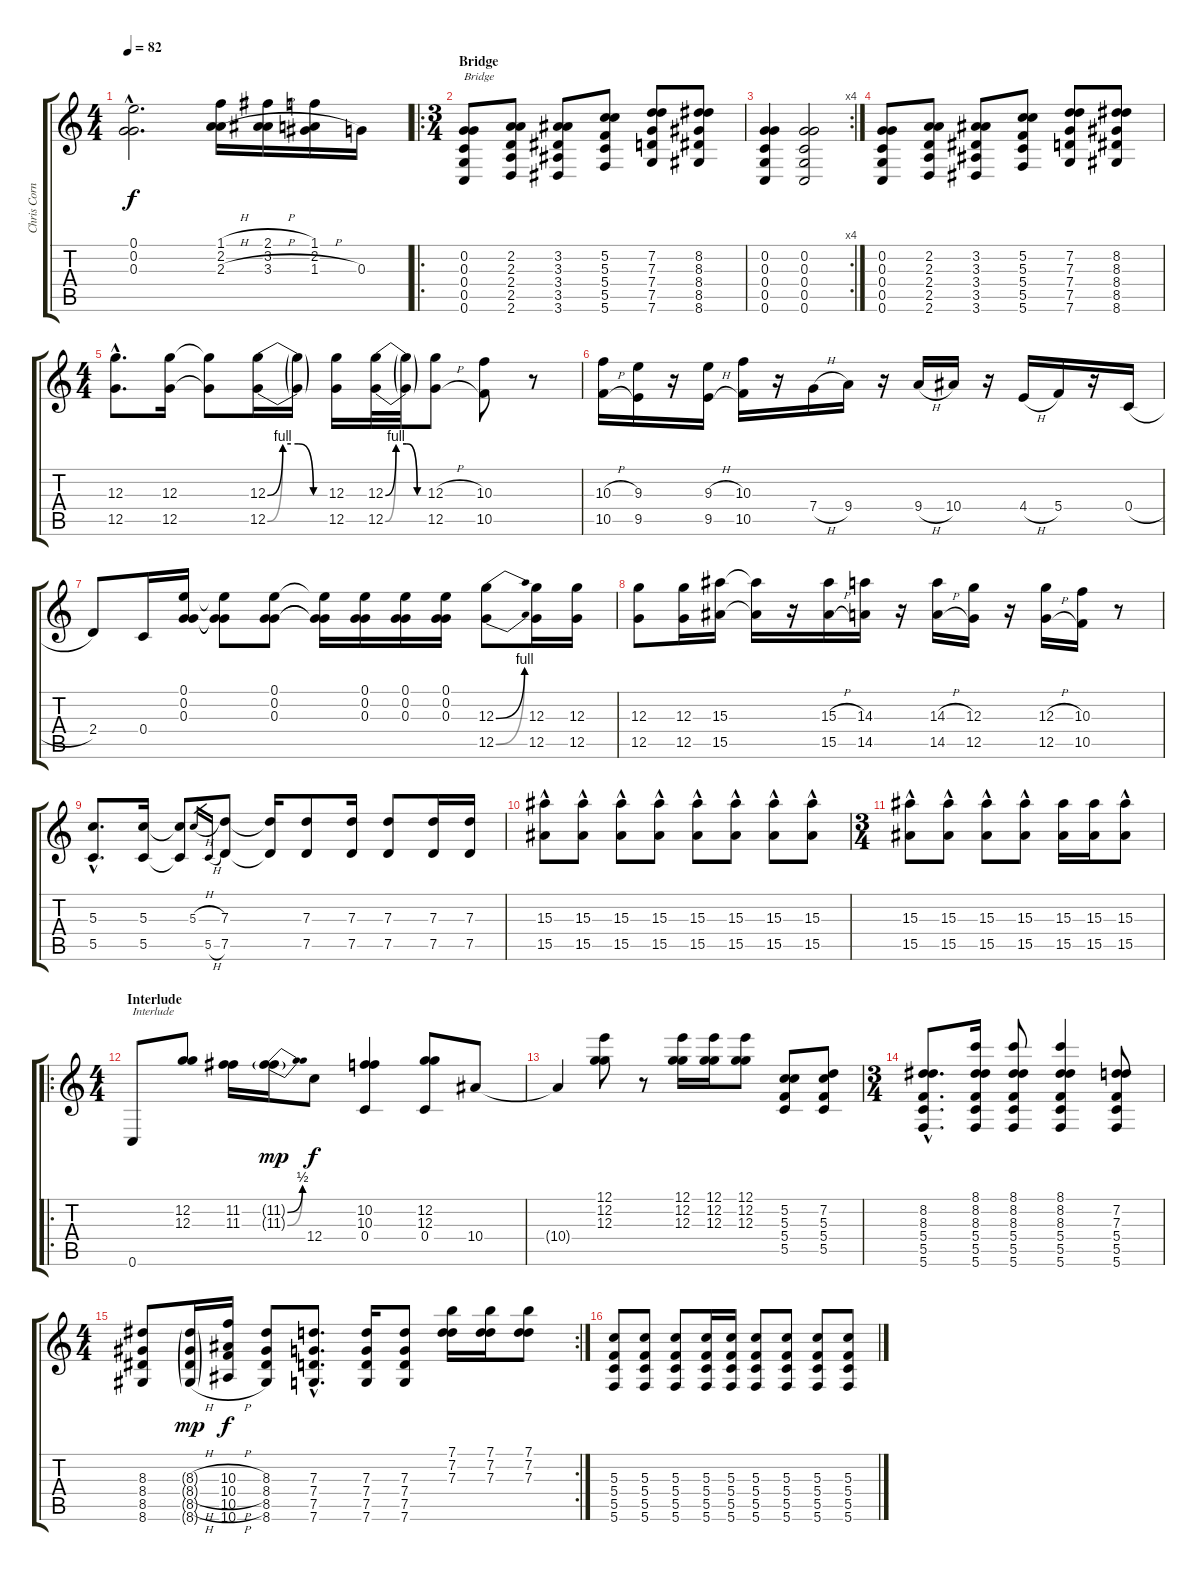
\track ("Chris Cornell" "Chris Corn") {instrument acousticguitarsteel}
\staff {score tabs}
\tuning (E4 G3 G3 C3 G2 C2) {hide}
\ts (4 4)
\tempo 82
\clef g2
\ks c
(0.1{hac} 0.2{hac} 0.3{hac}).2{d dy f} (1.1{h} 2.2{h} 2.3{h}).16 (2.1{h} 3.2{h} 3.3{h}).16 (1.1 2.2 1.3{h}).16 0.3.16 |
\ro
\ts (3 4)
\section ("" "Bridge")
(0.2 0.3 0.4 0.5 0.6).8{txt "Bridge"} (2.2 2.3 2.4 2.5 2.6).8 (3.2 3.3 3.4 3.5 3.6).8 (5.2 5.3 5.4 5.5 5.6).8 (7.2 7.3 7.4 7.5 7.6).8 (8.2 8.3 8.4 8.5 8.6).8 |
\rc 4
(0.2 0.3 0.4 0.5 0.6).4 (0.2 0.3 0.4 0.5 0.6).2 |
(0.2 0.3 0.4 0.5 0.6).8 (2.2 2.3 2.4 2.5 2.6).8 (3.2 3.3 3.4 3.5 3.6).8 (5.2 5.3 5.4 5.5 5.6).8 (7.2 7.3 7.4 7.5 7.6).8 (8.2 8.3 8.4 8.5 8.6).8 |
\ts (4 4)
(12.3{hac} 12.5{hac}).8{d} (12.3 12.5).16 (12.3{t} 12.5{t}).8 (12.3{be (custom 0 0 15 4 30 4 45 0 60 0)} 12.5{be (custom 0 0 15 4 30 4 45 0 60 0)}).16 (12.3{t} 12.5{t}).16 (12.3 12.5).16 (12.3{be (custom 0 0 15 4 30 4 45 0 60 0)} 12.5{be (custom 0 0 15 4 30 4 45 0 60 0)}).32 (12.3{t} 12.5{t}).32 (12.3{h} 12.5{h}).8 (10.3 10.5).8 r.8 |
(10.3{h} 10.5{h}).16 (9.3 9.5).16 r.16 (9.3{h} 9.5{h}).16 (10.3 10.5).16 r.16 7.4{h}.16 9.4.16 r.16 9.4{h}.16 10.4.16 r.16 4.4{h}.16 5.4.16 r.16 0.4{h}.16 |
2.4.8 0.4.16 (0.1 0.2 0.3).16 (0.1{t} 0.2{t} 0.3{t}).8 (0.1 0.2 0.3).8 (0.1{t} 0.2{t} 0.3{t}).16 (0.1 0.2 0.3).16 (0.1 0.2 0.3).16 (0.1 0.2 0.3).16 (12.3{be (bend 0 0 60 4)} 12.5{be (bend 0 0 60 4)}).8 (12.3 12.5).16 (12.3 12.5).16 |
(12.3 12.5).8 (12.3 12.5).16 (15.3 15.5).16 (15.3{t} 15.5{t}).16 r.16 (15.3{h} 15.5{h}).16 (14.3 14.5).16 r.16 (14.3{h} 14.5{h}).16 (12.3 12.5).16 r.16 (12.3{h} 12.5{h}).16 (10.3 10.5).16 r.8 |
(5.3{hac} 5.5{hac}).8{d} (5.3 5.5).16 (5.3{t} 5.5{t}).8 5.3{h}.16{gr} 5.5{h}.16{gr} (7.3 7.5).8 (7.3{t} 7.5{t}).16 (7.3 7.5).8 (7.3 7.5).16 (7.3 7.5).8 (7.3 7.5).16 (7.3 7.5).16 |
(15.3{hac} 15.5{hac}).8 (15.3{hac} 15.5{hac}).8 (15.3{hac} 15.5{hac}).8 (15.3{hac} 15.5{hac}).8 (15.3{hac} 15.5{hac}).8 (15.3{hac} 15.5{hac}).8 (15.3{hac} 15.5{hac}).8 (15.3{hac} 15.5{hac}).8 |
\ts (3 4)
(15.3{hac} 15.5{hac}).8 (15.3{hac} 15.5{hac}).8 (15.3{hac} 15.5{hac}).8 (15.3{hac} 15.5{hac}).8 (15.3 15.5).16 (15.3 15.5).16 (15.3{hac} 15.5{hac}).8 |
\ro
\ts (4 4)
\section ("" "Interlude")
0.6.8{txt "Interlude"} (12.2 12.3).8 (11.2 11.3).16 (11.2{be (bend 0 0 60 2) g} 11.3{be (bend 0 0 60 2) g}).16{dy mp} 12.4.8{dy f} (10.2 10.3 0.4).4 (12.2 12.3 0.4).8 10.4.8 |
10.4{t}.4 (12.1 12.2 12.3).8 r.8 (12.1 12.2 12.3).16 (12.1 12.2 12.3).16 (12.1 12.2 12.3).8 (5.2 5.3 5.4 5.5).8 (7.2 5.3 5.4 5.5).8 |
\ts (3 4)
(8.2{hac} 8.3{hac} 5.4{hac} 5.5{hac} 5.6{hac}).8{d} (8.1 8.2 8.3 5.4 5.5 5.6).16 (8.1 8.2 8.3 5.4 5.5 5.6).8 (8.1 8.2 8.3 5.4 5.5 5.6).4 (7.2 7.3 5.4 5.5 5.6).8 |
\rc 2
\ts (4 4)
(8.3 8.4 8.5 8.6).8 (8.3{h g} 8.4{h g} 8.5{h g} 8.6{h g}).16{dy mp} (10.3{h} 10.4{h} 10.5{h} 10.6{h}).16{dy f} (8.3 8.4 8.5 8.6).8 (7.3{hac} 7.4{hac} 7.5{hac} 7.6{hac}).8{d} (7.3 7.4 7.5 7.6).16 (7.3 7.4 7.5 7.6).8 (7.1 7.2 7.3).16 (7.1 7.2 7.3).16 (7.1 7.2 7.3).8 |
(5.3 5.4 5.5 5.6).8 (5.3 5.4 5.5 5.6).8 (5.3 5.4 5.5 5.6).8 (5.3 5.4 5.5 5.6).16 (5.3 5.4 5.5 5.6).16 (5.3 5.4 5.5 5.6).8 (5.3 5.4 5.5 5.6).8 (5.3 5.4 5.5 5.6).8 (5.3 5.4 5.5 5.6).8
